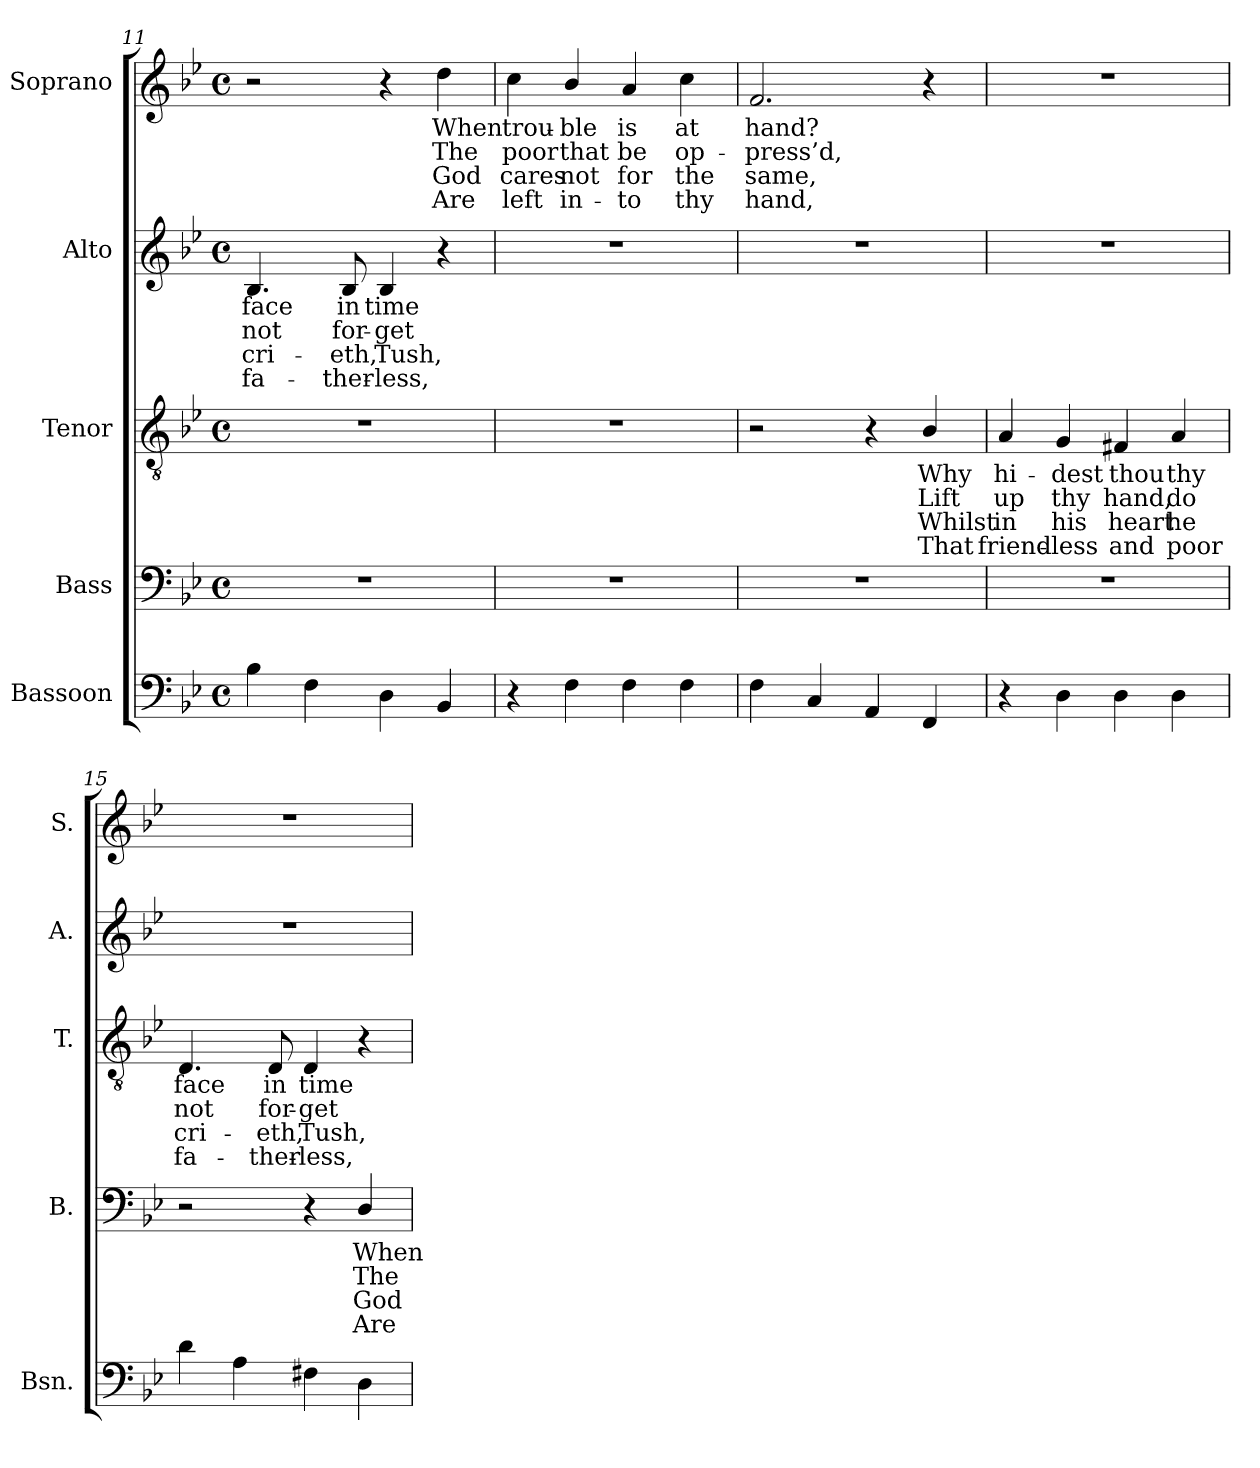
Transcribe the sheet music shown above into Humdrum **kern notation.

**kern	**kern	**text	**text	**text	**text	**kern	**text	**text	**text	**text	**kern	**text	**text	**text	**text	**kern	**text	**text	**text	**text
*part5	*part4	*part4	*part4	*part4	*part4	*part3	*part3	*part3	*part3	*part3	*part2	*part2	*part2	*part2	*part2	*part1	*part1	*part1	*part1	*part1
*staff5	*staff4	*staff4	*staff4	*staff4	*staff4	*staff3	*staff3	*staff3	*staff3	*staff3	*staff2	*staff2	*staff2	*staff2	*staff2	*staff1	*staff1	*staff1	*staff1	*staff1
*I"Bassoon	*I"Bass	*	*	*	*	*I"Tenor	*	*	*	*	*I"Alto	*	*	*	*	*I"Soprano	*	*	*	*
*I'Bsn.	*I'B.	*	*	*	*	*I'T.	*	*	*	*	*I'A.	*	*	*	*	*I'S.	*	*	*	*
*clefF4	*clefF4	*	*	*	*	*clefGv2	*	*	*	*	*clefG2	*	*	*	*	*clefG2	*	*	*	*
*	*	*	*	*	*	*ITrd7c12	*	*	*	*	*	*	*	*	*	*	*	*	*	*
*k[b-e-]	*k[b-e-]	*	*	*	*	*k[b-e-]	*	*	*	*	*k[b-e-]	*	*	*	*	*k[b-e-]	*	*	*	*
*B-:	*B-:	*	*	*	*	*B-:	*	*	*	*	*B-:	*	*	*	*	*B-:	*	*	*	*
*M4/4	*M4/4	*	*	*	*	*M4/4	*	*	*	*	*M4/4	*	*	*	*	*M4/4	*	*	*	*
*met(c)	*met(c)	*	*	*	*	*met(c)	*	*	*	*	*met(c)	*	*	*	*	*met(c)	*	*	*	*
=11	=11	=11	=11	=11	=11	=11	=11	=11	=11	=11	=11	=11	=11	=11	=11	=11	=11	=11	=11	=11
!	!	!	!	!	!	!	!	!	!	!	!	!LO:LY:b:color=#000000	!LO:LY:b:color=#000000	!LO:LY:b:color=#000000	!LO:LY:b:color=#000000	!	!	!	!	!
4B-i\	1r	.	.	.	.	1r	.	.	.	.	4.B-i/	face	not	cri-	-fa-	2r	.	.	.	.
4Fi\	.	.	.	.	.	.	.	.	.	.	.	.	.	.	.	.	.	.	.	.
!	!	!	!	!	!	!	!	!	!	!	!	!LO:LY:b:color=#000000	!LO:LY:b:color=#000000	!LO:LY:b:color=#000000	!LO:LY:b:color=#000000	!	!	!	!	!
.	.	.	.	.	.	.	.	.	.	.	8B-i/	in	for-	-eth,	ther-	.	.	.	.	.
!	!	!	!	!	!	!	!	!	!	!	!	!LO:LY:b:color=#000000	!LO:LY:b:color=#000000	!LO:LY:b:color=#000000	!LO:LY:b:color=#000000	!	!	!	!	!
4Di\	.	.	.	.	.	.	.	.	.	.	4B-i/	time	-get	-Tush,	less,	4r	.	.	.	.
!	!	!	!	!	!	!	!	!	!	!	!	!	!	!	!	!	!LO:LY:b:color=#000000	!LO:LY:b:color=#000000	!LO:LY:b:color=#000000	!LO:LY:b:color=#000000
4BB-i/	.	.	.	.	.	.	.	.	.	.	4r	.	.	.	.	4ddi\	When	The	God	Are
=12	=12	=12	=12	=12	=12	=12	=12	=12	=12	=12	=12	=12	=12	=12	=12	=12	=12	=12	=12	=12
!	!	!	!	!	!	!	!	!	!	!	!	!	!	!	!	!	!LO:LY:b:color=#000000	!LO:LY:b:color=#000000	!LO:LY:b:color=#000000	!LO:LY:b:color=#000000
4r	1r	.	.	.	.	1r	.	.	.	.	1r	.	.	.	.	4cci\	trou-	poor	cares	left
!	!	!	!	!	!	!	!	!	!	!	!	!	!	!	!	!	!LO:LY:b:color=#000000	!LO:LY:b:color=#000000	!LO:LY:b:color=#000000	!LO:LY:b:color=#000000
4Fi\	.	.	.	.	.	.	.	.	.	.	.	.	.	.	.	4b-i/	-ble	that	not	in-
!	!	!	!	!	!	!	!	!	!	!	!	!	!	!	!	!	!LO:LY:b:color=#000000	!LO:LY:b:color=#000000	!LO:LY:b:color=#000000	!LO:LY:b:color=#000000
4Fi\	.	.	.	.	.	.	.	.	.	.	.	.	.	.	.	4ai/	is	be	-for	to
!	!	!	!	!	!	!	!	!	!	!	!	!	!	!	!	!	!LO:LY:b:color=#000000	!LO:LY:b:color=#000000	!LO:LY:b:color=#000000	!LO:LY:b:color=#000000
4Fi\	.	.	.	.	.	.	.	.	.	.	.	.	.	.	.	4cci\	at	op-	the	thy
=13	=13	=13	=13	=13	=13	=13	=13	=13	=13	=13	=13	=13	=13	=13	=13	=13	=13	=13	=13	=13
!	!	!	!	!	!	!	!	!	!	!	!	!	!	!	!	!	!LO:LY:b:color=#000000	!LO:LY:b:color=#000000	!LO:LY:b:color=#000000	!LO:LY:b:color=#000000
4Fi\	1r	.	.	.	.	2r	.	.	.	.	1r	.	.	.	.	2.fi/	hand?	-press’d,	same,	hand,
4Ci/	.	.	.	.	.	.	.	.	.	.	.	.	.	.	.	.	.	.	.	.
4AAi/	.	.	.	.	.	4r	.	.	.	.	.	.	.	.	.	.	.	.	.	.
!	!	!	!	!	!	!	!LO:LY:b:color=#000000	!LO:LY:b:color=#000000	!LO:LY:b:color=#000000	!LO:LY:b:color=#000000	!	!	!	!	!	!	!	!	!	!
4FFi/	.	.	.	.	.	4BB-i/	Why	Lift	Whilst	That	.	.	.	.	.	4r	.	.	.	.
=14	=14	=14	=14	=14	=14	=14	=14	=14	=14	=14	=14	=14	=14	=14	=14	=14	=14	=14	=14	=14
!	!	!	!	!	!	!	!LO:LY:b:color=#000000	!LO:LY:b:color=#000000	!LO:LY:b:color=#000000	!LO:LY:b:color=#000000	!	!	!	!	!	!	!	!	!	!
4r	1r	.	.	.	.	4AAi/	hi-	up	in	friend-	1r	.	.	.	.	1r	.	.	.	.
!	!	!	!	!	!	!	!LO:LY:b:color=#000000	!LO:LY:b:color=#000000	!LO:LY:b:color=#000000	!LO:LY:b:color=#000000	!	!	!	!	!	!	!	!	!	!
4Di\	.	.	.	.	.	4GGi/	-dest	thy	-his	less	.	.	.	.	.	.	.	.	.	.
!	!	!	!	!	!	!	!LO:LY:b:color=#000000	!LO:LY:b:color=#000000	!LO:LY:b:color=#000000	!LO:LY:b:color=#000000	!	!	!	!	!	!	!	!	!	!
4Di\	.	.	.	.	.	4FF#Xi/	thou	hand,	heart	and	.	.	.	.	.	.	.	.	.	.
!	!	!	!	!	!	!	!LO:LY:b:color=#000000	!LO:LY:b:color=#000000	!LO:LY:b:color=#000000	!LO:LY:b:color=#000000	!	!	!	!	!	!	!	!	!	!
4Di\	.	.	.	.	.	4AAi/	thy	do	he	poor	.	.	.	.	.	.	.	.	.	.
!!LO:PB:g=z
=15	=15	=15	=15	=15	=15	=15	=15	=15	=15	=15	=15	=15	=15	=15	=15	=15	=15	=15	=15	=15
!	!	!	!	!	!	!	!LO:LY:b:color=#000000	!LO:LY:b:color=#000000	!LO:LY:b:color=#000000	!LO:LY:b:color=#000000	!	!	!	!	!	!	!	!	!	!
4di\	2r	.	.	.	.	4.DDi/	face	not	cri-	-fa-	1r	.	.	.	.	1r	.	.	.	.
4Ai\	.	.	.	.	.	.	.	.	.	.	.	.	.	.	.	.	.	.	.	.
!	!	!	!	!	!	!	!LO:LY:b:color=#000000	!LO:LY:b:color=#000000	!LO:LY:b:color=#000000	!LO:LY:b:color=#000000	!	!	!	!	!	!	!	!	!	!
.	.	.	.	.	.	8DDi/	in	for-	-eth,	ther-	.	.	.	.	.	.	.	.	.	.
!	!	!	!	!	!	!	!LO:LY:b:color=#000000	!LO:LY:b:color=#000000	!LO:LY:b:color=#000000	!LO:LY:b:color=#000000	!	!	!	!	!	!	!	!	!	!
4F#Xi\	4r	.	.	.	.	4DDi/	time	-get	-Tush,	less,	.	.	.	.	.	.	.	.	.	.
!	!	!LO:LY:b:color=#000000	!LO:LY:b:color=#000000	!LO:LY:b:color=#000000	!LO:LY:b:color=#000000	!	!	!	!	!	!	!	!	!	!	!	!	!	!	!
4Di\	4Di/	When	The	God	Are	4r	.	.	.	.	.	.	.	.	.	.	.	.	.	.
=	=	=	=	=	=	=	=	=	=	=	=	=	=	=	=	=	=	=	=	=
*-	*-	*-	*-	*-	*-	*-	*-	*-	*-	*-	*-	*-	*-	*-	*-	*-	*-	*-	*-	*-
